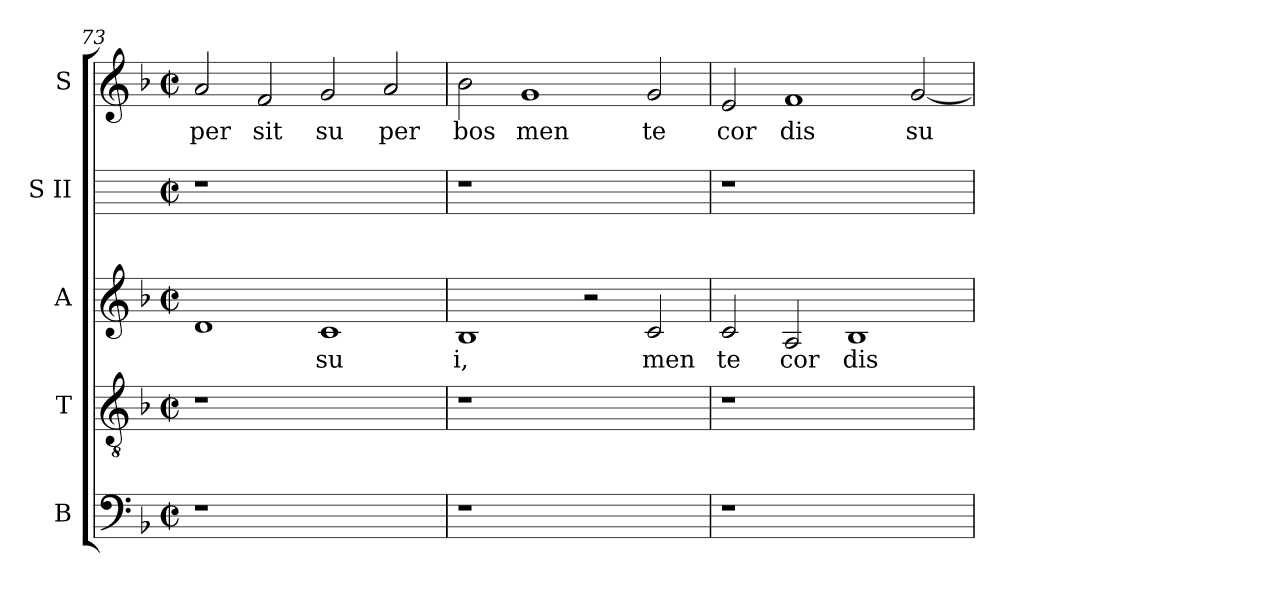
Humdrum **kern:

**kern	**kern	**kern	**text	**kern	**kern	**text
*part5	*part4	*part3	*part3	*part2	*part1	*part1
*staff5	*staff4	*staff3	*staff3	*staff2	*staff1	*staff1
*I"B	*I"T	*I"A	*	*I"S II	*I"S	*
*I'B	*I'T	*I'A	*	*	*I'S	*
*clefF4	*clefGv2	*clefG2	*	*	*clefG2	*
*k[b-]	*k[b-]	*k[b-]	*	*k[]	*k[b-]	*
*F:	*F:	*F:	*	*C:	*F:	*
*M2/2	*M2/2	*M2/2	*	*M2/2	*M2/2	*
*met(c|)	*met(c|)	*met(c|)	*	*met(c|)	*met(c|)	*
=73	=73	=73	=73	=73	=73	=73
!	!	!	!LO:LY:b:cj	!	!	!LO:LY:b:cj
1r	1r	1d	.	1r	2a/	per
!	!	!	!	!	!	!LO:LY:b:cj
.	.	.	.	.	2f/	sit
!	!	!	!LO:LY:b:cj	!	!	!LO:LY:b:cj
1ryy	1ryy	1c	su	1ryy	2g/	su
!	!	!	!	!	!	!LO:LY:b:cj
.	.	.	.	.	2a/	per
=74	=74	=74	=74	=74	=74	=74
!	!	!	!LO:LY:b:cj	!	!	!LO:LY:b:cj
1r	1r	1B-	i,	1r	2b-\	bos
!	!	!	!	!	!	!LO:LY:b:cj
.	.	.	.	.	1g	men
1ryy	1ryy	2r	.	1ryy	.	.
!	!	!	!LO:LY:b:cj	!	!	!LO:LY:b:cj
.	.	2c/	men	.	2g/	te
=75	=75	=75	=75	=75	=75	=75
!	!	!	!LO:LY:b:cj	!	!	!LO:LY:b:cj
1r	1r	2c/	te	1r	2e/	cor
!	!	!	!LO:LY:b:cj	!	!	!LO:LY:b:cj
.	.	2A/	cor	.	1f	dis
!	!	!	!LO:LY:b:cj	!	!	!
1ryy	1ryy	1B-	dis	1ryy	.	.
!	!	!	!	!	!	!LO:LY:b:cj
.	.	.	.	.	[>2g/	su
=	=	=	=	=	=	=
*-	*-	*-	*-	*-	*-	*-
